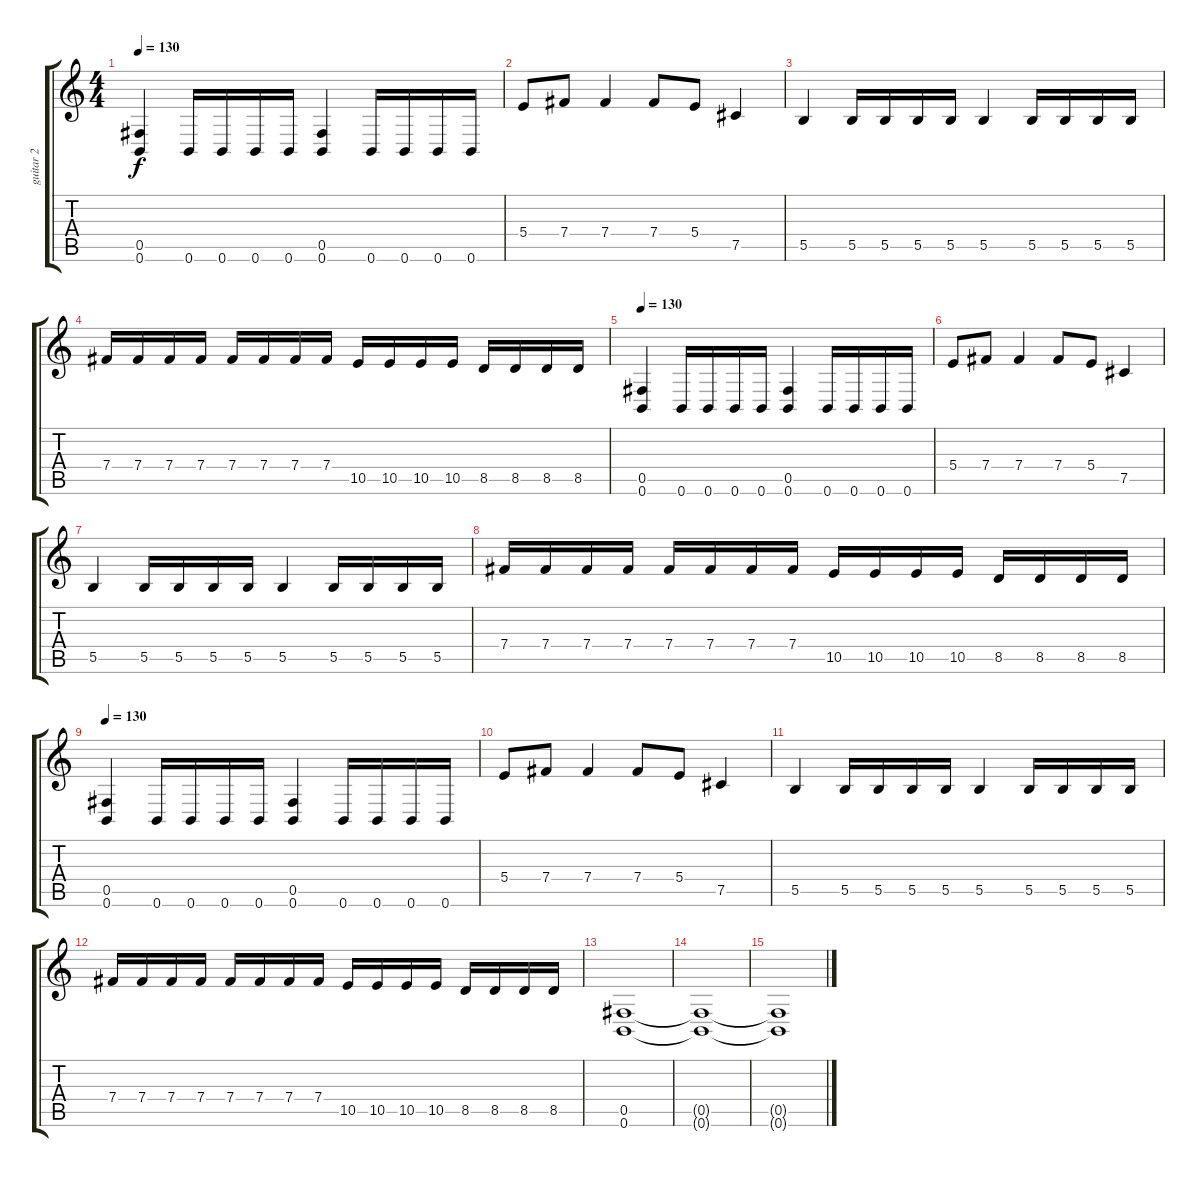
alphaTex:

\track ("guitar 2" "guitar 2") {instrument overdrivenguitar}
\staff {score tabs}
\tuning (Db4 Ab3 E3 B2 Gb2 B1) {hide}
\ts (4 4)
\tempo 130
\clef g2
\ks c
(0.5 0.6).4{dy f} 0.6.16 0.6.16 0.6.16 0.6.16 (0.5 0.6).4 0.6.16 0.6.16 0.6.16 0.6.16 |
5.4.8 7.4.8 7.4.4 7.4.8 5.4.8 7.5.4 |
5.5.4 5.5.16 5.5.16 5.5.16 5.5.16 5.5.4 5.5.16 5.5.16 5.5.16 5.5.16 |
7.4.16 7.4.16 7.4.16 7.4.16 7.4.16 7.4.16 7.4.16 7.4.16 10.5.16 10.5.16 10.5.16 10.5.16 8.5.16 8.5.16 8.5.16 8.5.16 |
\tempo 130
(0.5 0.6).4 0.6.16 0.6.16 0.6.16 0.6.16 (0.5 0.6).4 0.6.16 0.6.16 0.6.16 0.6.16 |
5.4.8 7.4.8 7.4.4 7.4.8 5.4.8 7.5.4 |
5.5.4 5.5.16 5.5.16 5.5.16 5.5.16 5.5.4 5.5.16 5.5.16 5.5.16 5.5.16 |
7.4.16 7.4.16 7.4.16 7.4.16 7.4.16 7.4.16 7.4.16 7.4.16 10.5.16 10.5.16 10.5.16 10.5.16 8.5.16 8.5.16 8.5.16 8.5.16 |
\tempo 130
(0.5 0.6).4 0.6.16 0.6.16 0.6.16 0.6.16 (0.5 0.6).4 0.6.16 0.6.16 0.6.16 0.6.16 |
5.4.8 7.4.8 7.4.4 7.4.8 5.4.8 7.5.4 |
5.5.4 5.5.16 5.5.16 5.5.16 5.5.16 5.5.4 5.5.16 5.5.16 5.5.16 5.5.16 |
7.4.16 7.4.16 7.4.16 7.4.16 7.4.16 7.4.16 7.4.16 7.4.16 10.5.16 10.5.16 10.5.16 10.5.16 8.5.16 8.5.16 8.5.16 8.5.16 |
(0.5 0.6).1 |
(0.5{t} 0.6{t}).1 |
(0.5{t} 0.6{t}).1
